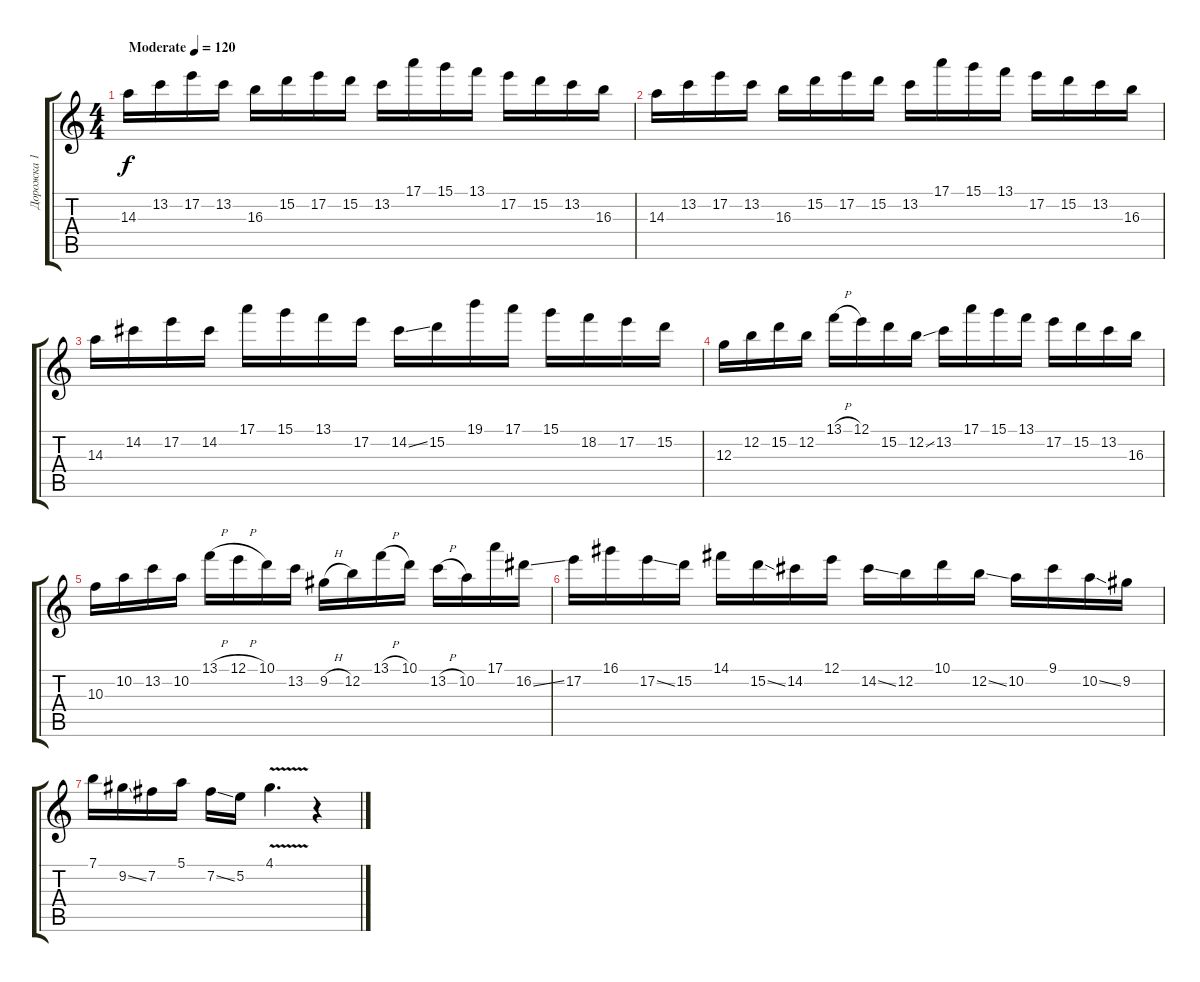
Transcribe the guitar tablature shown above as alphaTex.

\track ("Дорожка 1" "Дорожка 1") {instrument overdrivenguitar}
\staff {score tabs}
\tuning (E4 B3 G3 D3 A2 E2) {hide}
\ts (4 4)
\tempo (120 "Moderate")
\clef g2
\ks c
14.3.16{dy f instrument overdrivenguitar} 13.2.16 17.2.16 13.2.16 16.3.16 15.2.16 17.2.16 15.2.16 13.2.16 17.1.16 15.1.16 13.1.16 17.2.16 15.2.16 13.2.16 16.3.16 |
14.3.16 13.2.16 17.2.16 13.2.16 16.3.16 15.2.16 17.2.16 15.2.16 13.2.16 17.1.16 15.1.16 13.1.16 17.2.16 15.2.16 13.2.16 16.3.16 |
14.3.16 14.2.16 17.2.16 14.2.16 17.1.16 15.1.16 13.1.16 17.2.16 14.2{ss}.16 15.2.16 19.1.16 17.1.16 15.1.16 18.2.16 17.2.16 15.2.16 |
12.3.16 12.2.16 15.2.16 12.2.16 13.1{h}.16 12.1.16 15.2.16 12.2{ss}.16 13.2.16 17.1.16 15.1.16 13.1.16 17.2.16 15.2.16 13.2.16 16.3.16 |
10.3.16 10.2.16 13.2.16 10.2.16 13.1{h}.16 12.1{h}.16 10.1.16 13.2.16 9.2{h}.16 12.2.16 13.1{h}.16 10.1.16 13.2{h}.16 10.2.16 17.1.16 16.2{ss}.16 |
17.2.16 16.1.16 17.2{ss}.16 15.2.16 14.1.16 15.2{ss}.16 14.2.16 12.1.16 14.2{ss}.16 12.2.16 10.1.16 12.2{ss}.16 10.2.16 9.1.16 10.2{ss}.16 9.2.16 |
7.1.16 9.2{ss}.16 7.2.16 5.1.16 7.2{ss}.16 5.2.16 4.1{v}.4{d} r.4
